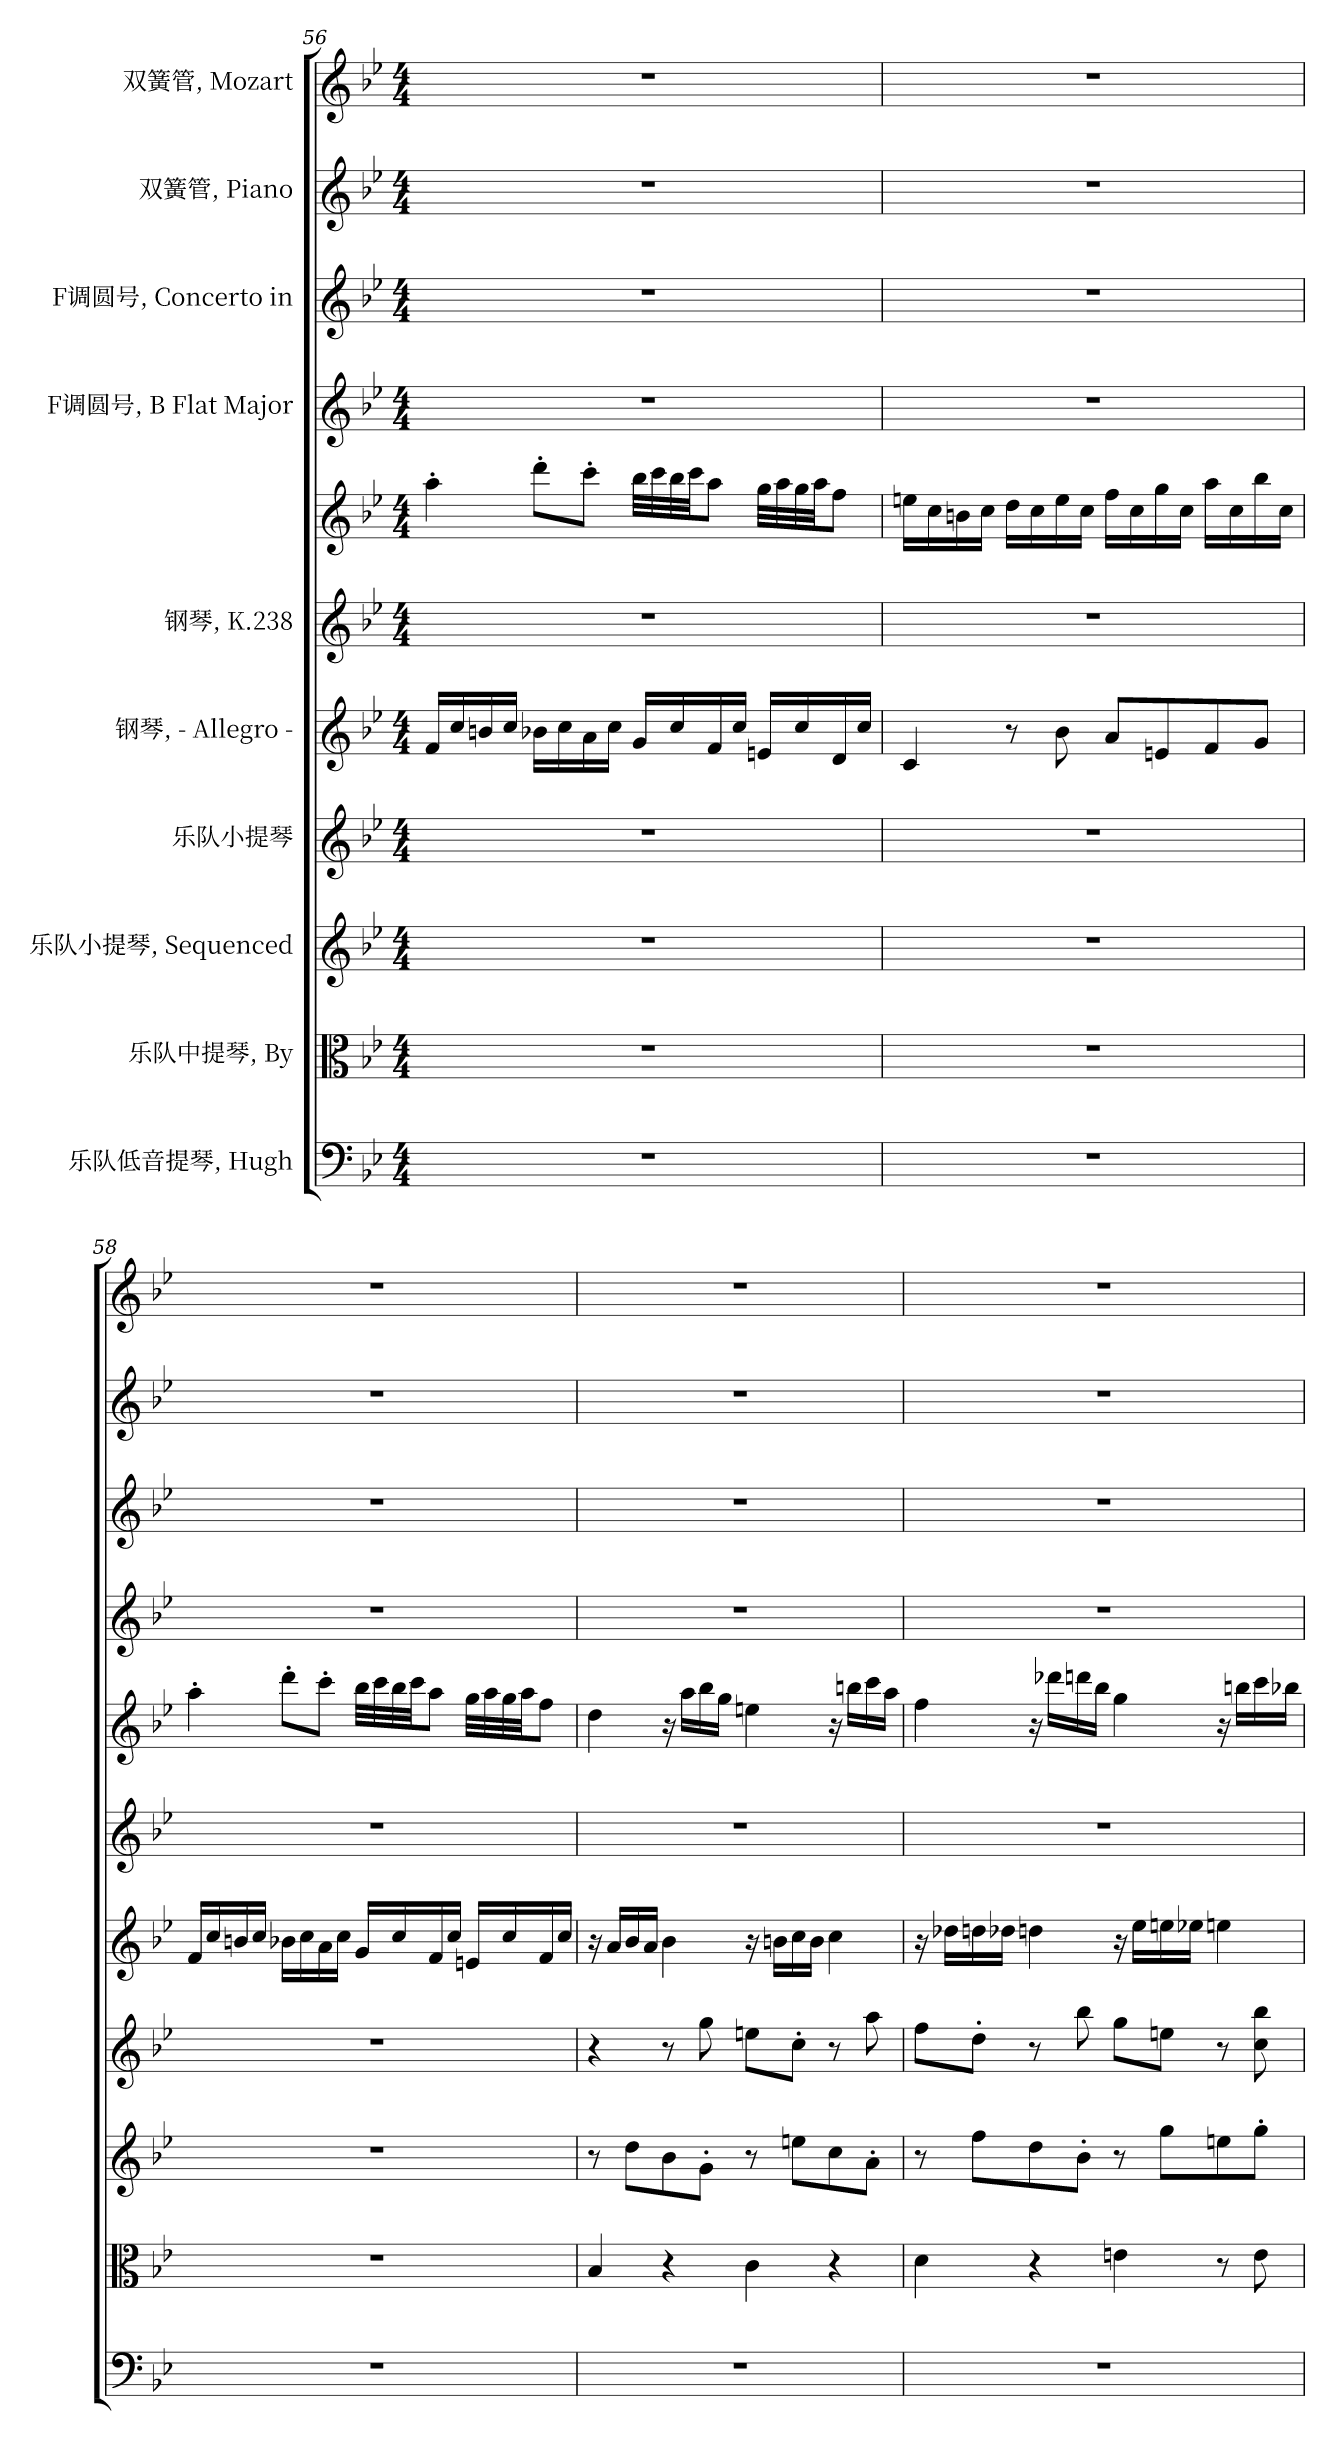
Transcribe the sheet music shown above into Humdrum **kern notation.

**kern	**kern	**kern	**kern	**kern	**kern	**kern	**kern	**kern	**kern	**kern
*part10	*part9	*part8	*part7	*part6	*part5	*part5	*part4	*part3	*part2	*part1
*staff11	*staff10	*staff9	*staff8	*staff7	*staff6	*staff5	*staff4	*staff3	*staff2	*staff1
*I"乐队低音提琴, Hugh	*I"乐队中提琴,   By	*I"乐队小提琴, Sequenced	*I"乐队小提琴	*I"钢琴,   -  Allegro -	*I"钢琴, K.238	*	*I"F调圆号, B Flat Major	*I"F调圆号, Concerto in	*I"双簧管, Piano	*I"双簧管, Mozart
!!LO:PB:g=z
*clefF4	*clefC3	*clefG2	*clefG2	*clefG2	*clefG2	*clefG2	*clefG2	*clefG2	*clefG2	*clefG2
*ITrd7c12	*	*	*	*	*	*	*ITrd4c7	*ITrd4c7	*	*
*k[b-e-]	*k[b-e-]	*k[b-e-]	*k[b-e-]	*k[b-e-]	*k[b-e-]	*k[b-e-]	*k[b-e-a-]	*k[b-e-a-]	*k[b-e-]	*k[b-e-]
*M4/4	*M4/4	*M4/4	*M4/4	*M4/4	*M4/4	*M4/4	*M4/4	*M4/4	*M4/4	*M4/4
=56	=56	=56	=56	=56	=56	=56	=56	=56	=56	=56
1r	1r	1r	1r	16f/LL	1r	4aa'\	1r	1r	1r	1r
.	.	.	.	16cc/	.	.	.	.	.	.
.	.	.	.	16bn/	.	.	.	.	.	.
.	.	.	.	16cc/JJ	.	.	.	.	.	.
.	.	.	.	16b-X\LL	.	8ddd'\L	.	.	.	.
.	.	.	.	16cc\	.	.	.	.	.	.
.	.	.	.	16a\	.	8ccc'\J	.	.	.	.
.	.	.	.	16cc\JJ	.	.	.	.	.	.
.	.	.	.	16g/LL	.	32bb-\LLL	.	.	.	.
.	.	.	.	.	.	32ccc\	.	.	.	.
.	.	.	.	16cc/	.	32bb-\	.	.	.	.
.	.	.	.	.	.	32ccc\JJ	.	.	.	.
.	.	.	.	16f/	.	8aa\J	.	.	.	.
.	.	.	.	16cc/JJ	.	.	.	.	.	.
.	.	.	.	16en/LL	.	32gg\LLL	.	.	.	.
.	.	.	.	.	.	32aa\	.	.	.	.
.	.	.	.	16cc/	.	32gg\	.	.	.	.
.	.	.	.	.	.	32aa\JJ	.	.	.	.
.	.	.	.	16d/	.	8ff\J	.	.	.	.
.	.	.	.	16cc/JJ	.	.	.	.	.	.
=57	=57	=57	=57	=57	=57	=57	=57	=57	=57	=57
1r	1r	1r	1r	4c/	1r	16een\LL	1r	1r	1r	1r
.	.	.	.	.	.	16cc\	.	.	.	.
.	.	.	.	.	.	16bn\	.	.	.	.
.	.	.	.	.	.	16cc\JJ	.	.	.	.
.	.	.	.	8r	.	16dd\LL	.	.	.	.
.	.	.	.	.	.	16cc\	.	.	.	.
.	.	.	.	8b-\	.	16ee\	.	.	.	.
.	.	.	.	.	.	16cc\JJ	.	.	.	.
.	.	.	.	8a/L	.	16ff\LL	.	.	.	.
.	.	.	.	.	.	16cc\	.	.	.	.
.	.	.	.	8en/	.	16gg\	.	.	.	.
.	.	.	.	.	.	16cc\JJ	.	.	.	.
.	.	.	.	8f/	.	16aa\LL	.	.	.	.
.	.	.	.	.	.	16cc\	.	.	.	.
.	.	.	.	8g/J	.	16bb-\	.	.	.	.
.	.	.	.	.	.	16cc\JJ	.	.	.	.
!!LO:PB:g=z
=58	=58	=58	=58	=58	=58	=58	=58	=58	=58	=58
1r	1r	1r	1r	16f/LL	1r	4aa'\	1r	1r	1r	1r
.	.	.	.	16cc/	.	.	.	.	.	.
.	.	.	.	16bn/	.	.	.	.	.	.
.	.	.	.	16cc/JJ	.	.	.	.	.	.
.	.	.	.	16b-X\LL	.	8ddd'\L	.	.	.	.
.	.	.	.	16cc\	.	.	.	.	.	.
.	.	.	.	16a\	.	8ccc'\J	.	.	.	.
.	.	.	.	16cc\JJ	.	.	.	.	.	.
.	.	.	.	16g/LL	.	32bb-\LLL	.	.	.	.
.	.	.	.	.	.	32ccc\	.	.	.	.
.	.	.	.	16cc/	.	32bb-\	.	.	.	.
.	.	.	.	.	.	32ccc\JJ	.	.	.	.
.	.	.	.	16f/	.	8aa\J	.	.	.	.
.	.	.	.	16cc/JJ	.	.	.	.	.	.
.	.	.	.	16en/LL	.	32gg\LLL	.	.	.	.
.	.	.	.	.	.	32aa\	.	.	.	.
.	.	.	.	16cc/	.	32gg\	.	.	.	.
.	.	.	.	.	.	32aa\JJ	.	.	.	.
.	.	.	.	16f/	.	8ff\J	.	.	.	.
.	.	.	.	16cc/JJ	.	.	.	.	.	.
=59	=59	=59	=59	=59	=59	=59	=59	=59	=59	=59
1r	4B-/	8r	4r	16r	1r	4dd\	1r	1r	1r	1r
.	.	.	.	16a/LL	.	.	.	.	.	.
.	.	8dd\L	.	16b-/	.	.	.	.	.	.
.	.	.	.	16a/JJ	.	.	.	.	.	.
.	4r	8b-\	8r	4b-\	.	16r	.	.	.	.
.	.	.	.	.	.	16aa\LL	.	.	.	.
.	.	8g'\J	8gg\	.	.	16bb-\	.	.	.	.
.	.	.	.	.	.	16gg\JJ	.	.	.	.
.	4c\	8r	8een\L	16r	.	4een\	.	.	.	.
.	.	.	.	16bn\LL	.	.	.	.	.	.
.	.	8een\L	8cc'\J	16cc\	.	.	.	.	.	.
.	.	.	.	16b\JJ	.	.	.	.	.	.
.	4r	8cc\	8r	4cc\	.	16r	.	.	.	.
.	.	.	.	.	.	16bbn\LL	.	.	.	.
.	.	8a'\J	8aa\	.	.	16ccc\	.	.	.	.
.	.	.	.	.	.	16aa\JJ	.	.	.	.
!!LO:PB:g=z
=60	=60	=60	=60	=60	=60	=60	=60	=60	=60	=60
1r	4d\	8r	8ff\L	16r	1r	4ff\	1r	1r	1r	1r
.	.	.	.	16dd-X\LL	.	.	.	.	.	.
.	.	8ff\L	8dd'\J	16ddn\	.	.	.	.	.	.
.	.	.	.	16dd-X\JJ	.	.	.	.	.	.
.	4r	8dd\	8r	4ddn\	.	16r	.	.	.	.
.	.	.	.	.	.	16ddd-X\LL	.	.	.	.
.	.	8b-'\J	8bb-\	.	.	16dddn\	.	.	.	.
.	.	.	.	.	.	16bb-\JJ	.	.	.	.
.	4en\	8r	8gg\L	16r	.	4gg\	.	.	.	.
.	.	.	.	16ee-\LL	.	.	.	.	.	.
.	.	8gg\L	8een\J	16een\	.	.	.	.	.	.
.	.	.	.	16ee-X\JJ	.	.	.	.	.	.
.	8r	8een\	8r	4een\	.	16r	.	.	.	.
.	.	.	.	.	.	16bbn\LL	.	.	.	.
.	8e\	8gg'\J	8cc\ 8bb-\	.	.	16ccc\	.	.	.	.
.	.	.	.	.	.	16bb-X\JJ	.	.	.	.
=	=	=	=	=	=	=	=	=	=	=
*-	*-	*-	*-	*-	*-	*-	*-	*-	*-	*-
